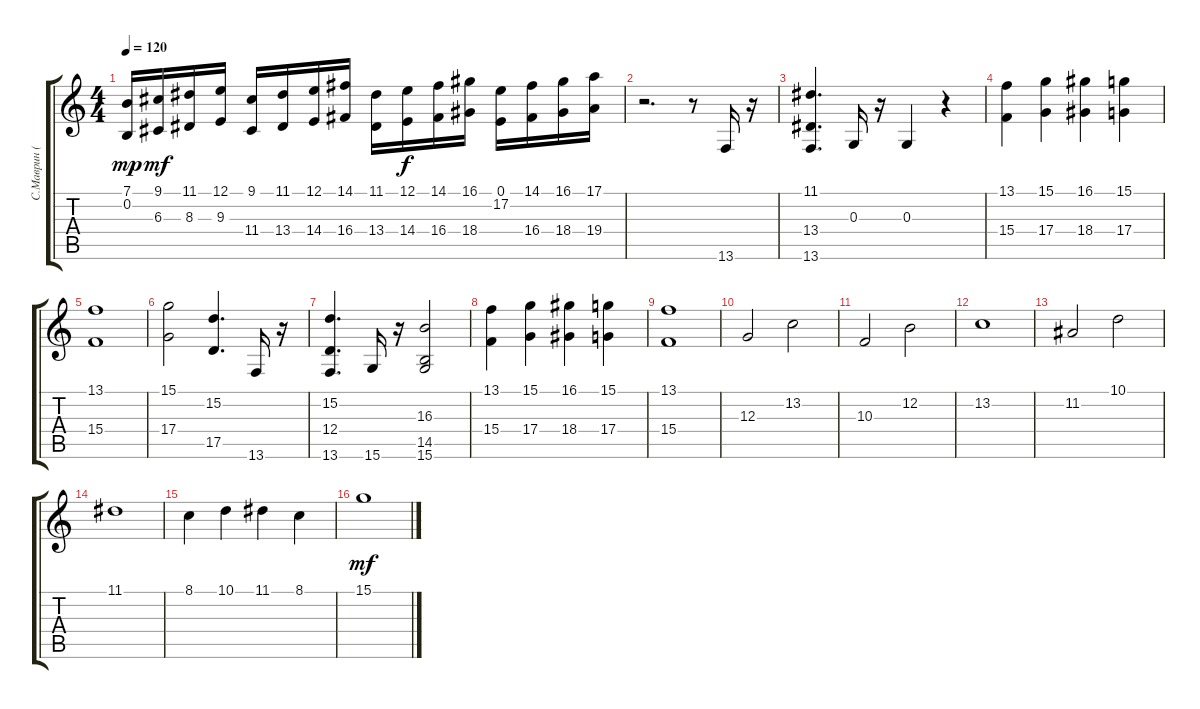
\track ("С.Маврин (синтезатор)" "С.Маврин (") {instrument stringensemble1}
\staff {score tabs}
\tuning (E4 B3 G3 D3 A2 E2) {hide}
\ts (4 4)
\tempo 120
\clef g2
\ks c
(7.1 0.2).16{dy mp} (9.1 6.3).16{dy mf} (11.1 8.3).16 (12.1 9.3).16 (9.1 11.4).16 (11.1 13.4).16 (12.1 14.4).16 (14.1 16.4).16 (11.1 13.4).16 (12.1 14.4).16{dy f} (14.1 16.4).16 (16.1 18.4).16 (0.1 17.2).16 (14.1 16.4).16 (16.1 18.4).16 (17.1 19.4).16 |
r.2{d} r.8 13.6.16 r.16 |
(11.1 13.4 13.6).4{d} 0.3.16 r.16 0.3.4 r.4 |
(13.1 15.4).4 (15.1 17.4).4 (16.1 18.4).4 (15.1 17.4).4 |
(13.1 15.4).1 |
(15.1 17.4).2 (15.2 17.5).4{d} 13.6.16 r.16 |
(15.2 12.4 13.6).4{d} 15.6.16 r.16 (16.3 14.5 15.6).2 |
(13.1 15.4).4 (15.1 17.4).4 (16.1 18.4).4 (15.1 17.4).4 |
(13.1 15.4).1 |
12.3.2 13.2.2 |
10.3.2 12.2.2 |
13.2.1 |
11.2.2 10.1.2 |
11.1.1 |
8.1.4 10.1.4 11.1.4 8.1.4 |
15.1.1{dy mf}
